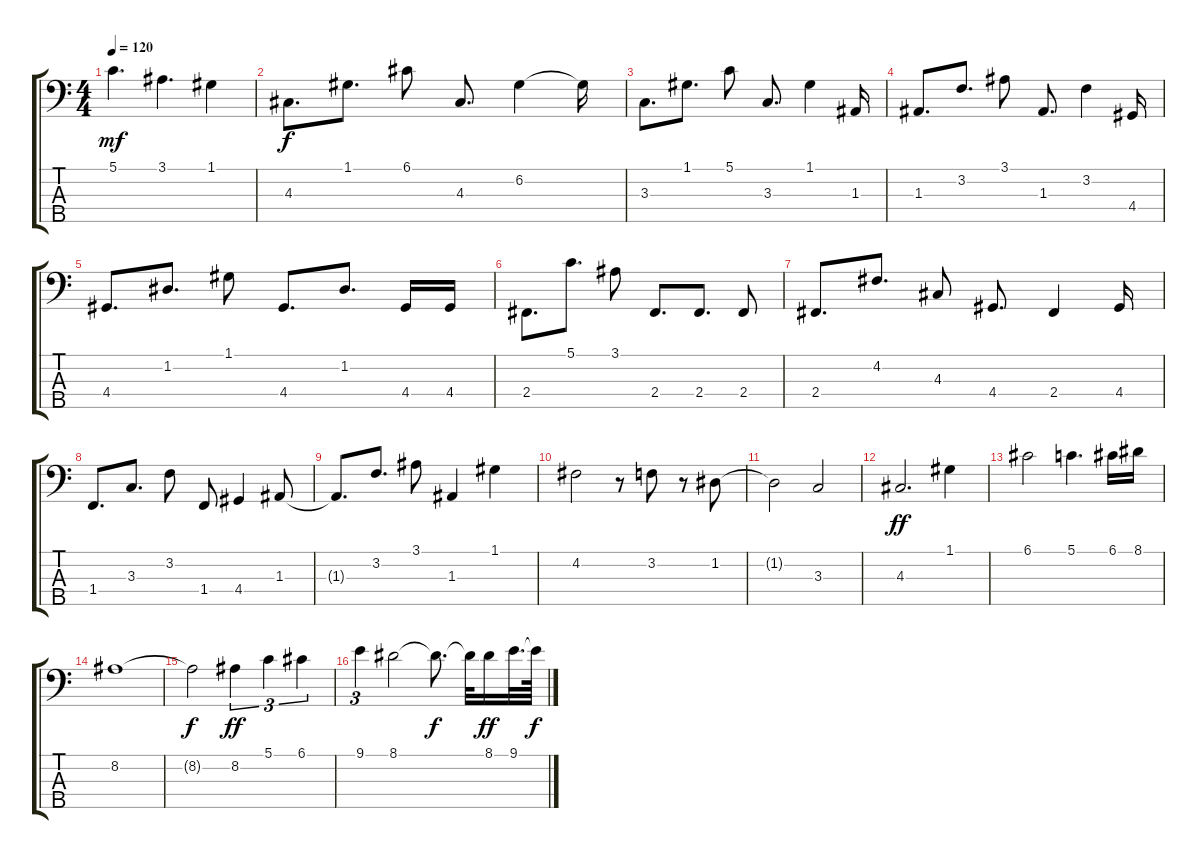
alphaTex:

\track "" {instrument electricbassfinger}
\staff {score tabs}
\tuning (G2 D2 A1 E1 B0) {hide}
\ts (4 4)
\tempo 120
\clef f4
\ks c
5.1.4{d dy mf} 3.1.4{d} 1.1.4 |
4.3.8{d dy f} 1.1.8{d} 6.1.8 4.3.8{d} 6.2.4 6.2{t}.16 |
3.3.8{d} 1.1.8{d} 5.1.8 3.3.8{d} 1.1.4 1.3.16 |
1.3.8{d} 3.2.8{d} 3.1.8 1.3.8{d} 3.2.4 4.4.16 |
4.4.8{d} 1.2.8{d} 1.1.8 4.4.8{d} 1.2.8{d} 4.4.16 4.4.16 |
2.4.8{d} 5.1.8{d} 3.1.8 2.4.8{d} 2.4.8{d} 2.4.8 |
2.4.8{d} 4.2.8{d} 4.3.8 4.4.8{d} 2.4.4 4.4.16 |
1.4.8{d} 3.3.8{d} 3.2.8 1.4.8 4.4.4 1.3.8 |
1.3{t}.8{d} 3.2.8{d} 3.1.8 1.3.4 1.1.4 |
4.2.2 r.8 3.2.8 r.8 1.2.8 |
1.2{t}.2 3.3.2 |
4.3.2{d dy ff} 1.1.4 |
6.1.2 5.1.4{d} 6.1.16 8.1.16 |
8.2.1 |
8.2{t}.2{dy f} 8.2.4{tu (3 2) dy ff} 5.1.4{tu (3 2)} 6.1.4{tu (3 2)} |
9.1.4{tu (3 2)} 8.1.2 8.1{t}.8{d dy f} 8.1{t}.32 8.1.16{dy ff} 9.1.32{d} 9.1{t}.64{dy f}
